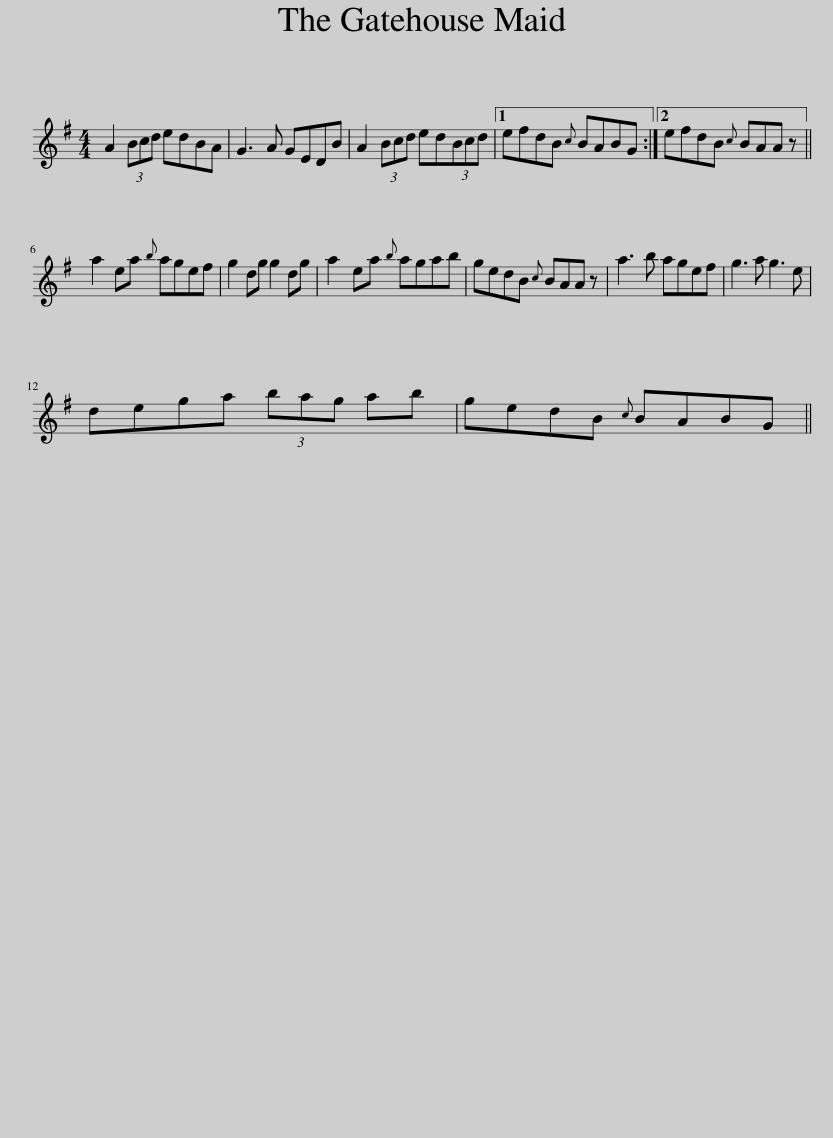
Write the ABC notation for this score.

X:1
L:1/8
M:4/4
I:linebreak $
K:G
V:1 treble
V:1
 A2 (3Bcd edBA | G3 A GEDB | A2 (3Bcd ed(3Bcd |1 efdB{c} BABG :|2 efdB{c} BAA z ||$ %5
 a2 ea{b} agef | g2 dg g2 dg | a2 ea{b} agab | gedB{c} BAA z | a3 b agef | %10
 g3 a g3 e |$ dega (3bag ab | gedB{c} BABG || %13
